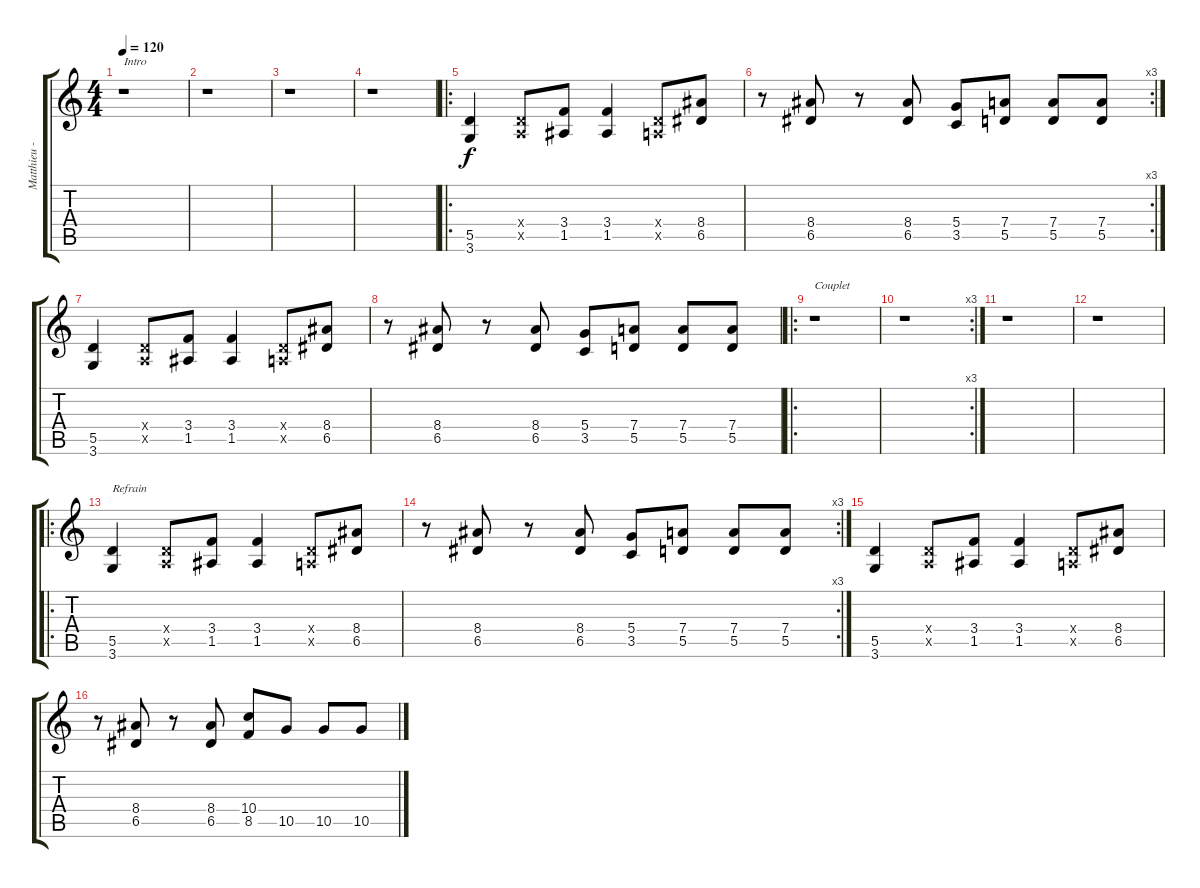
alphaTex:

\track ("Matthieu - Guitare Disto" "Matthieu -") {instrument distortionguitar}
\staff {score tabs}
\tuning (E4 B3 G3 D3 A2 E2) {hide}
\ts (4 4)
\tempo 120
\clef g2
\ks c
r.1{txt "Intro" dy f instrument distortionguitar} |
r.1 |
r.1 |
r.1 |
\ro
(5.5 3.6).4 (0.4{x} 0.5{x}).8 (3.4 1.5).8 (3.4 1.5).4 (0.4{x} 0.5{x}).8 (8.4 6.5).8 |
\rc 3
r.8 (8.4 6.5).8 r.8 (8.4 6.5).8 (5.4 3.5).8 (7.4 5.5).8 (7.4 5.5).8 (7.4 5.5).8 |
(5.5 3.6).4 (0.4{x} 0.5{x}).8 (3.4 1.5).8 (3.4 1.5).4 (0.4{x} 0.5{x}).8 (8.4 6.5).8 |
r.8 (8.4 6.5).8 r.8 (8.4 6.5).8 (5.4 3.5).8 (7.4 5.5).8 (7.4 5.5).8 (7.4 5.5).8 |
\ro
r.1{txt "Couplet"} |
\rc 3
r.1 |
r.1 |
r.1 |
\ro
(5.5 3.6).4{txt "Refrain"} (0.4{x} 0.5{x}).8 (3.4 1.5).8 (3.4 1.5).4 (0.4{x} 0.5{x}).8 (8.4 6.5).8 |
\rc 3
r.8 (8.4 6.5).8 r.8 (8.4 6.5).8 (5.4 3.5).8 (7.4 5.5).8 (7.4 5.5).8 (7.4 5.5).8 |
(5.5 3.6).4 (0.4{x} 0.5{x}).8 (3.4 1.5).8 (3.4 1.5).4 (0.4{x} 0.5{x}).8 (8.4 6.5).8 |
r.8 (8.4 6.5).8 r.8 (8.4 6.5).8 (10.4 8.5).8 10.5.8 10.5.8 10.5.8
